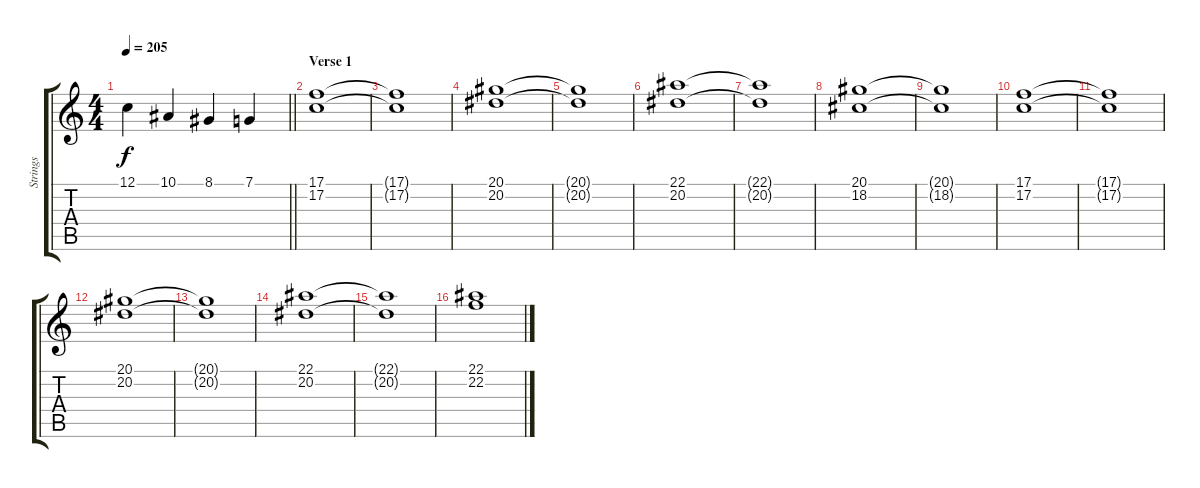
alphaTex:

\track ("Strings" "Strings") {instrument stringensemble1}
\staff {score tabs}
\tuning (C4 G3 Eb3 Bb2 F2 C2) {hide}
\ts (4 4)
\tempo 205
\clef g2
\barLineRight lightlight
\ks c
12.1.4{dy f} 10.1.4 8.1.4 7.1.4 |
\section ("" "Verse 1")
(17.1 17.2).1 |
(17.1{t} 17.2{t}).1 |
(20.1 20.2).1 |
(20.1{t} 20.2{t}).1 |
(22.1 20.2).1 |
(22.1{t} 20.2{t}).1 |
(20.1 18.2).1 |
(20.1{t} 18.2{t}).1 |
(17.1 17.2).1 |
(17.1{t} 17.2{t}).1 |
(20.1 20.2).1 |
(20.1{t} 20.2{t}).1 |
(22.1 20.2).1 |
(22.1{t} 20.2{t}).1 |
(22.1 22.2).1
